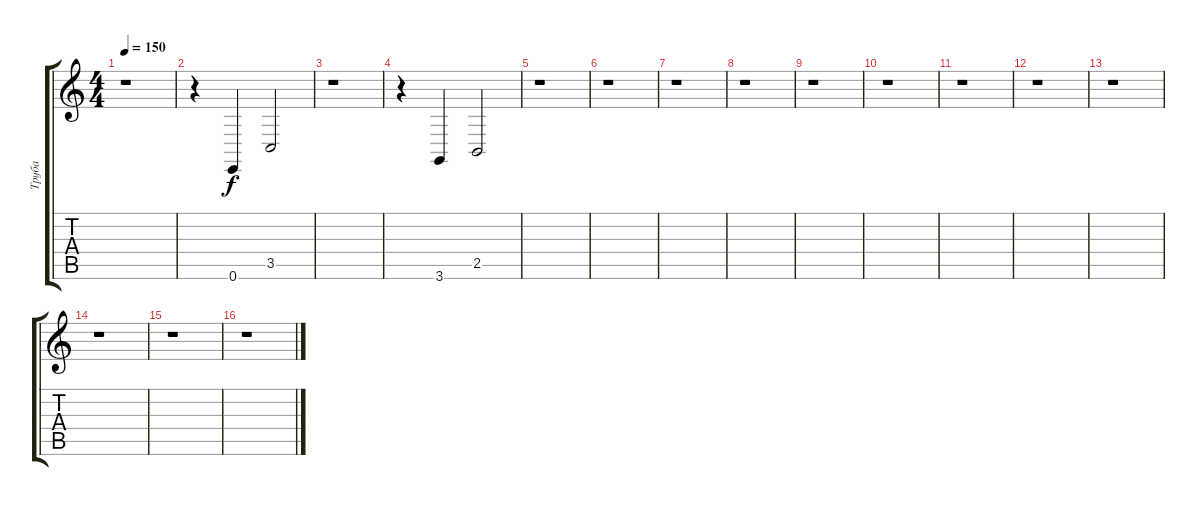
\track ("Труба" "Труба") {instrument synthbrass2}
\staff {score tabs}
\tuning (E4 B3 G3 D3 A2 E2) {hide}
\ts (4 4)
\tempo 150
\clef g2
\ks c
r.1{dy f} |
r.4 0.6.4 3.5.2 |
r.1 |
r.4 3.6.4 2.5.2 |
r.1 |
r.1 |
r.1 |
r.1 |
r.1 |
r.1 |
r.1 |
r.1 |
r.1 |
r.1 |
r.1 |
r.1
